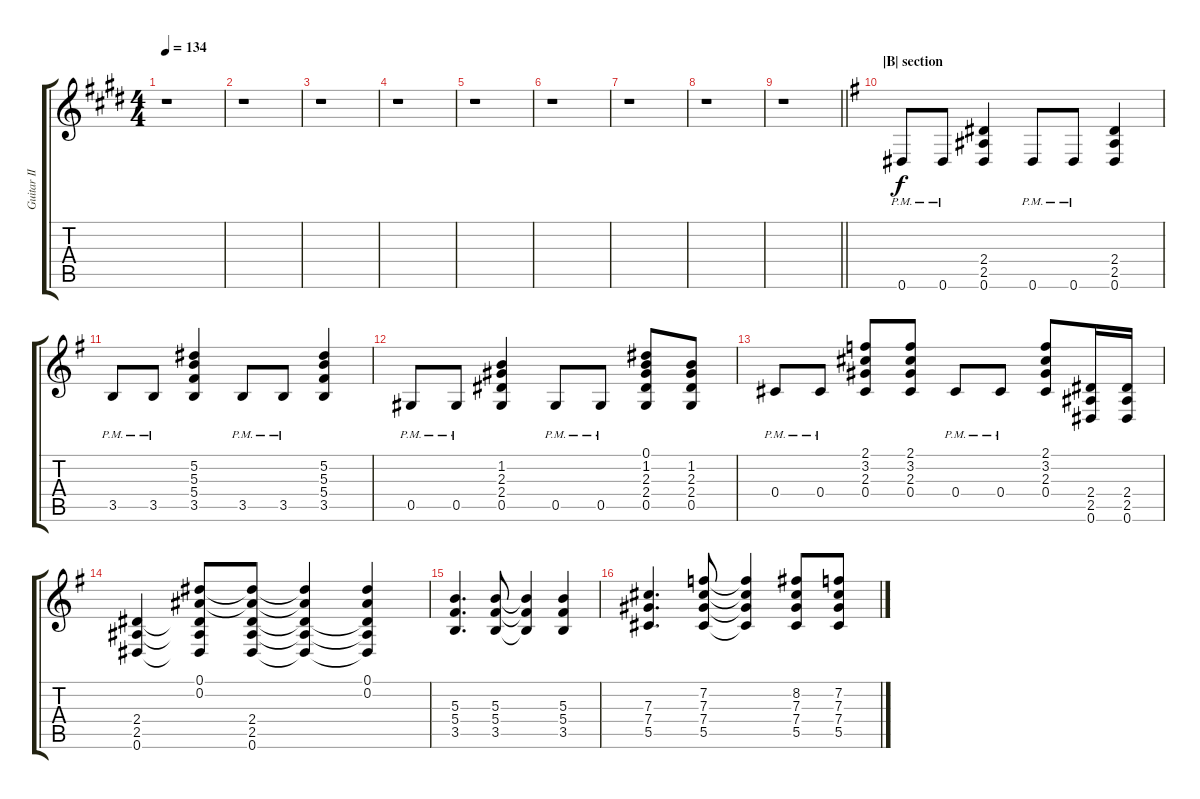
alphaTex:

\track ("Guitar II" "Guitar II") {instrument distortionguitar}
\staff {score tabs}
\tuning (Eb4 Bb3 Gb3 Db3 Ab2 Eb2) {hide}
\ts (4 4)
\tempo 134
\clef g2
\ks e
r.1{dy f} |
r.1 |
r.1 |
r.1 |
r.1 |
r.1 |
r.1 |
r.1 |
\barLineRight lightlight
r.1 |
\section ("" "|B| section")
\ks eminor
0.6{pm}.8 0.6{pm}.8 (2.4 2.5 0.6).4 0.6{pm}.8 0.6{pm}.8 (2.4 2.5 0.6).4 |
3.5{pm}.8 3.5{pm}.8 (5.2 5.3 5.4 3.5).4 3.5{pm}.8 3.5{pm}.8 (5.2 5.3 5.4 3.5).4 |
0.5{pm}.8 0.5{pm}.8 (1.2 2.3 2.4 0.5).4 0.5{pm}.8 0.5{pm}.8 (0.1 1.2 2.3 2.4 0.5).8 (1.2 2.3 2.4 0.5).8 |
0.4{pm}.8 0.4{pm}.8 (2.1 3.2 2.3 0.4).8 (2.1 3.2 2.3 0.4).8 0.4{pm}.8 0.4{pm}.8 (2.1 3.2 2.3 0.4).8 (2.4 2.5 0.6).16 (2.4 2.5 0.6).16 |
(2.4 2.5 0.6).4 (0.1 0.2 2.4{t} 2.5{t} 0.6{t}).8 (0.1{t} 0.2{t} 2.4 2.5 0.6).8 (0.1{t} 0.2{t} 2.4{t} 2.5{t} 0.6{t}).4 (0.1 0.2 2.4{t} 2.5{t} 0.6{t}).4 |
(5.3 5.4 3.5).4{d} (5.3 5.4 3.5).8 (5.3{t} 5.4{t} 3.5{t}).4 (5.3 5.4 3.5).4 |
(7.3 7.4 5.5).4{d} (7.2 7.3 7.4 5.5).8 (7.2{t} 7.3{t} 7.4{t} 5.5{t}).4 (8.2 7.3 7.4 5.5).8 (7.2 7.3 7.4 5.5).8
